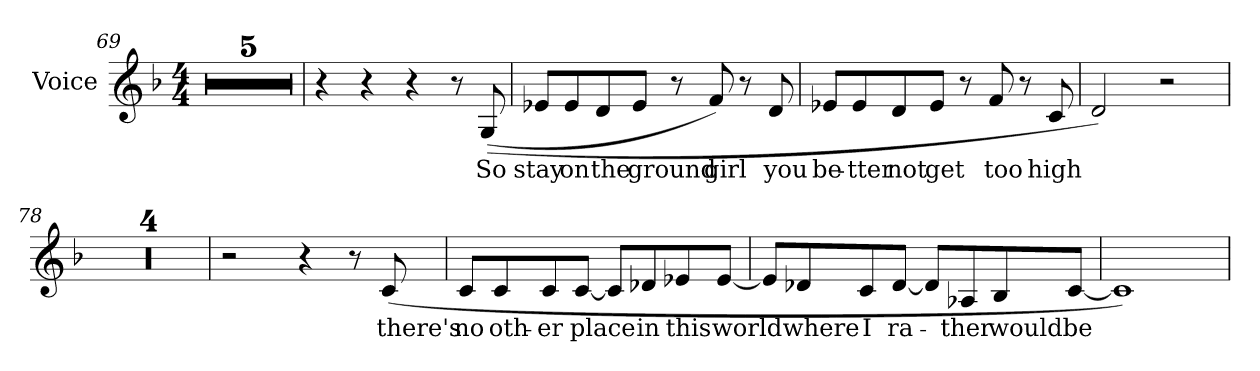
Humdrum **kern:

**kern	**text
*part1	*part1
*staff1	*staff1
*I"Voice	*
*I'Voice	*
*clefG2	*
*k[b-]	*
*F:	*
*M4/4	*
=69	=69
1r	.
=70	=70
1r	.
=71	=71
1r	.
=72	=72
1r	.
=73	=73
1r	.
=74	=74
4r	.
4r	.
4r	.
8r	.
!	!LO:LY:b:color=#000000
((8Gi/	So
=75	=75
!	!LO:LY:b:color=#000000
8e-Xi/L	stay
!	!LO:LY:b:color=#000000
8e-i/	on
!	!LO:LY:b:color=#000000
8di/	the
!	!LO:LY:b:color=#000000
8e-i/J	ground
8r	.
!	!LO:LY:b:color=#000000
8fi/)	girl
8r	.
!	!LO:LY:b:color=#000000
8di/	you
!!LO:LB:g=z
=76	=76
!	!LO:LY:b:color=#000000
8e-Xi/L	be-
!	!LO:LY:b:color=#000000
8e-i/	-tter
!	!LO:LY:b:color=#000000
8di/	not
!	!LO:LY:b:color=#000000
8e-i/J	get
8r	.
!	!LO:LY:b:color=#000000
8fi/	too
8r	.
!	!LO:LY:b:color=#000000
8ci/	high
=77	=77
2di/)	.
2r	.
=78	=78
1r	.
=79	=79
1r	.
=80	=80
1r	.
=81	=81
1r	.
=82	=82
2r	.
4r	.
8r	.
!	!LO:LY:b:color=#000000
(8ci/	there's
!!LO:LB:g=z
=83	=83
!	!LO:LY:b:color=#000000
8ci/L	no
!	!LO:LY:b:color=#000000
8ci/	oth-
!	!LO:LY:b:color=#000000
8ci/	-er
!	!LO:LY:b:color=#000000
[8ci/J	place
8ci/L]	.
!	!LO:LY:b:color=#000000
8d-Xi/	in
!	!LO:LY:b:color=#000000
8e-Xi/	this
!	!LO:LY:b:color=#000000
[8e-i/J	world
=84	=84
8e-i/L]	.
!	!LO:LY:b:color=#000000
8d-Xi/	where
!	!LO:LY:b:color=#000000
8ci/	I
!	!LO:LY:b:color=#000000
[8d-i/J	ra-
8d-i/L]	.
!	!LO:LY:b:color=#000000
8A-Xi/	-ther
!	!LO:LY:b:color=#000000
8B-i/	would
!	!LO:LY:b:color=#000000
[8ci/J	be
=85	=85
1ci])	.
=	=
*-	*-
